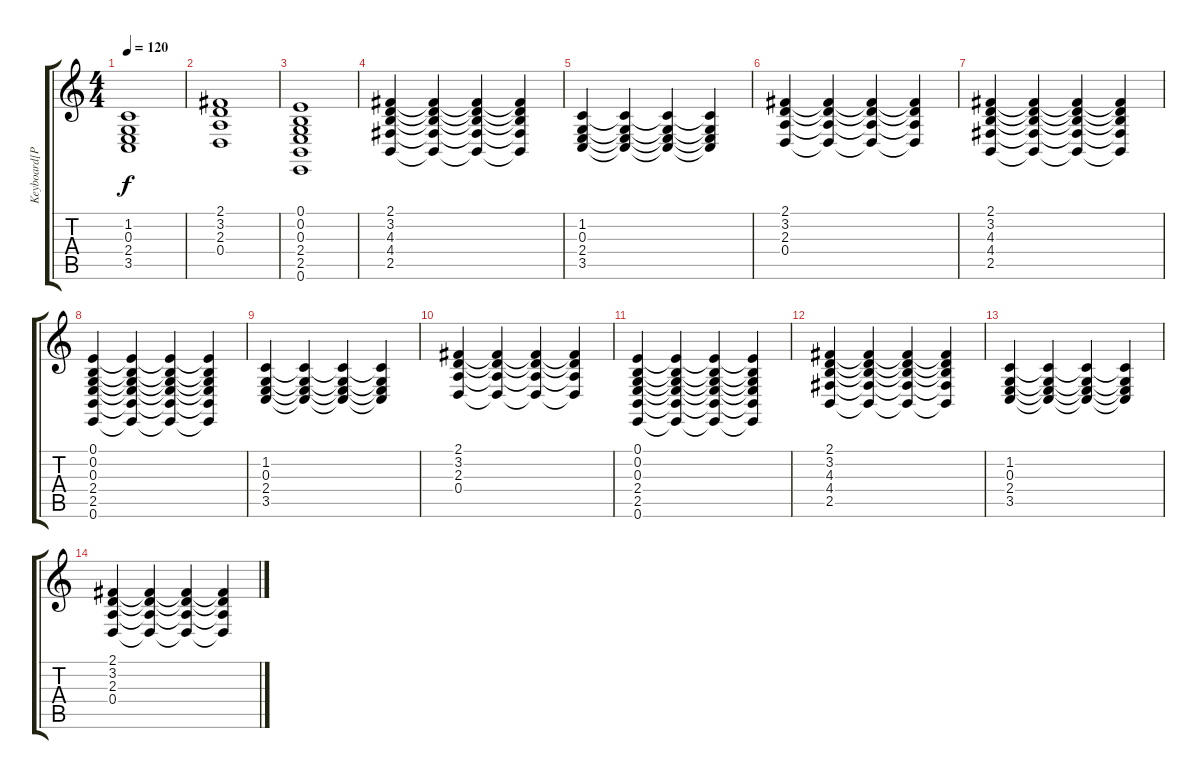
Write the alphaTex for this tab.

\track ("Keyboard[Playback]" "Keyboard[P") {instrument stringensemble1}
\staff {score tabs}
\tuning (E4 B3 G3 D3 A2 E2) {hide}
\ts (4 4)
\tempo 120
\clef g2
\ks c
(1.2 0.3 2.4 3.5).1{dy f} |
(2.1 3.2 2.3 0.4).1 |
(0.1 0.2 0.3 2.4 2.5 0.6).1 |
(2.1 3.2 4.3 4.4 2.5).4 (2.1{t} 3.2{t} 4.3{t} 4.4{t} 2.5{t}).4 (2.1{t} 3.2{t} 4.3{t} 4.4{t} 2.5{t}).4 (2.1{t} 3.2{t} 4.3{t} 4.4{t} 2.5{t}).4 |
(1.2 0.3 2.4 3.5).4 (1.2{t} 0.3{t} 2.4{t} 3.5{t}).4 (1.2{t} 0.3{t} 2.4{t} 3.5{t}).4 (1.2{t} 0.3{t} 2.4{t} 3.5{t}).4 |
(2.1 3.2 2.3 0.4).4 (2.1{t} 3.2{t} 2.3{t} 0.4{t}).4 (2.1{t} 3.2{t} 2.3{t} 0.4{t}).4 (2.1{t} 3.2{t} 2.3{t} 0.4{t}).4 |
(2.1 3.2 4.3 4.4 2.5).4 (2.1{t} 3.2{t} 4.3{t} 4.4{t} 2.5{t}).4 (2.1{t} 3.2{t} 4.3{t} 4.4{t} 2.5{t}).4 (2.1{t} 3.2{t} 4.3{t} 4.4{t} 2.5{t}).4 |
(0.1 0.2 0.3 2.4 2.5 0.6).4 (0.1{t} 0.2{t} 0.3{t} 2.4{t} 2.5{t} 0.6{t}).4 (0.1{t} 0.2{t} 0.3{t} 2.4{t} 2.5{t} 0.6{t}).4 (0.1{t} 0.2{t} 0.3{t} 2.4{t} 2.5{t} 0.6{t}).4 |
(1.2 0.3 2.4 3.5).4 (1.2{t} 0.3{t} 2.4{t} 3.5{t}).4 (1.2{t} 0.3{t} 2.4{t} 3.5{t}).4 (1.2{t} 0.3{t} 2.4{t} 3.5{t}).4 |
(2.1 3.2 2.3 0.4).4 (2.1{t} 3.2{t} 2.3{t} 0.4{t}).4 (2.1{t} 3.2{t} 2.3{t} 0.4{t}).4 (2.1{t} 3.2{t} 2.3{t} 0.4{t}).4 |
(0.1 0.2 0.3 2.4 2.5 0.6).4 (0.1{t} 0.2{t} 0.3{t} 2.4{t} 2.5{t} 0.6{t}).4 (0.1{t} 0.2{t} 0.3{t} 2.4{t} 2.5{t} 0.6{t}).4 (0.1{t} 0.2{t} 0.3{t} 2.4{t} 2.5{t} 0.6{t}).4 |
(2.1 3.2 4.3 4.4 2.5).4 (2.1{t} 3.2{t} 4.3{t} 4.4{t} 2.5{t}).4 (2.1{t} 3.2{t} 4.3{t} 4.4{t} 2.5{t}).4 (2.1{t} 3.2{t} 4.3{t} 4.4{t} 2.5{t}).4 |
(1.2 0.3 2.4 3.5).4 (1.2{t} 0.3{t} 2.4{t} 3.5{t}).4 (1.2{t} 0.3{t} 2.4{t} 3.5{t}).4 (1.2{t} 0.3{t} 2.4{t} 3.5{t}).4 |
(2.1 3.2 2.3 0.4).4 (2.1{t} 3.2{t} 2.3{t} 0.4{t}).4 (2.1{t} 3.2{t} 2.3{t} 0.4{t}).4 (2.1{t} 3.2{t} 2.3{t} 0.4{t}).4
